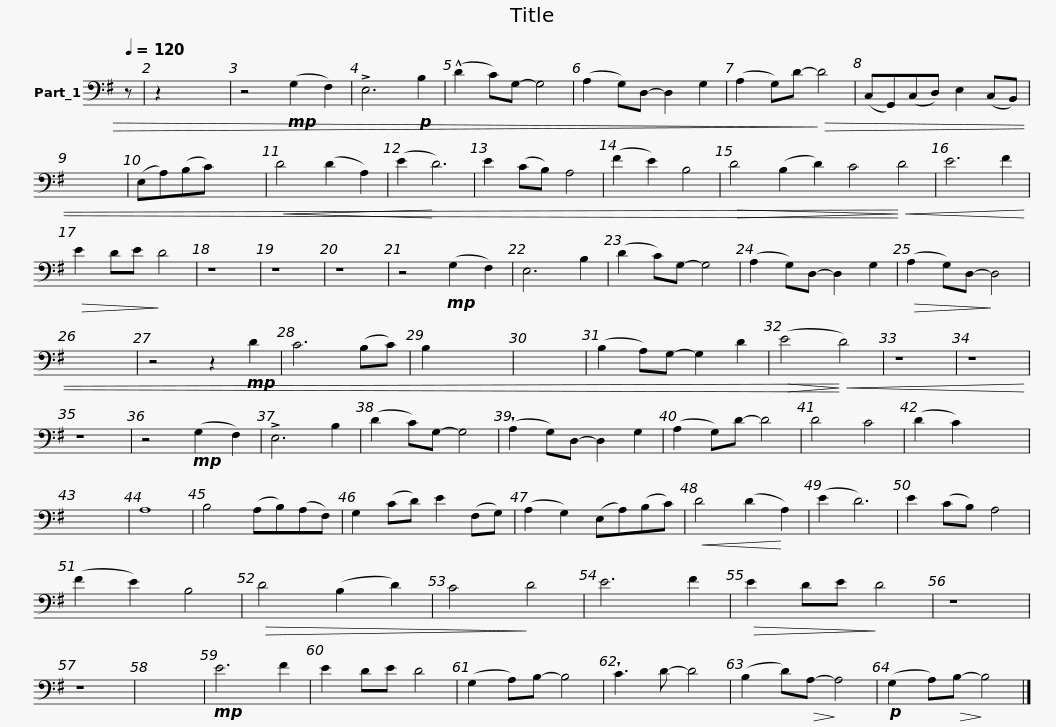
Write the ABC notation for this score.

X:1
L:1/8
Q:1/4=120
M:none
I:linebreak $
K:G
V:1 bass
V:1
 z | z2 x6 | z4!mp! (G,2 F,2) | !>!E,6!p! B,2 |$ (!^!D2 C)G,- G,4 | %5
 (A,2 G,)D,- D,2 G,2 | (A,2 G,)D-!>)!!>(! D4 |$ (C,G,,)(C,D,) E,2 (C,B,,) | x8 | (E,A,)(B,C) x4 |$ %10
!<(! D4 (D2 A,2) | (E2!<)! D6) | E2 (CB,) A,4 |$ (F2 E2) B,4 |!>(! D4 (B,2 D2) C4!>)!!<)!!<(! D4 |$ %15
 E6 F2 |!>(! E2- DE!>)! D4 | z8 | z8 |$ z8 | %20
 z4!mp! (G,2 F,2) | E,6 B,2 | (D2 C)G,- G,4 |$ (A,2 G,)D,- D,2 G,2 |!>(! (A,2 G,)D,-!>)! D,4 | %25
 x8 | z4 z2!mp! D2 |$ C6 (B,C) | B,2 x6 | x8 | %30
 (B,2 A,)G,- G,2 D2 |!>(! (E4!>)!!<)!!<(! D4) |$ z8 | z8 | z8 |$ %35
 z4!mp! (G,2 F,2) | !>!E,6 B,2 | (D2 C)G,- G,4 |$ (!wedge!A,2 G,)D,- D,2 G,2 | (A,2 G,)D- D4 | %40
 D4 C4 |$ (D2 C2) x4 | x8 | A,8 | B,4 (A,B,)(A,F,) |$ %45
 G,2 (CD) E2 (F,G,) | (A,2 G,2) (E,A,)(B,C) |!<(! D4 (D2!<)! A,2) |$ (E2 D6) | E2 (CB,) A,4 | %50
 (F2 E2) B,4 |$!>(! D4 (B,2 D2) | C4!>)! D4 | E6 F2 |$!>(! E2- DE!>)! D4 | %55
 z8 | z8 | x8 |$!mp! E6 F2 | E2- DE D4 | %60
 (G,2 A,)B,- B,4 |$ !wedge!C3 D- D4 | (B,2 D)!>(!A,-!>)! A,4 |!p! (G,2 A,)!>(!B,-!>)! B,4 |] %64
